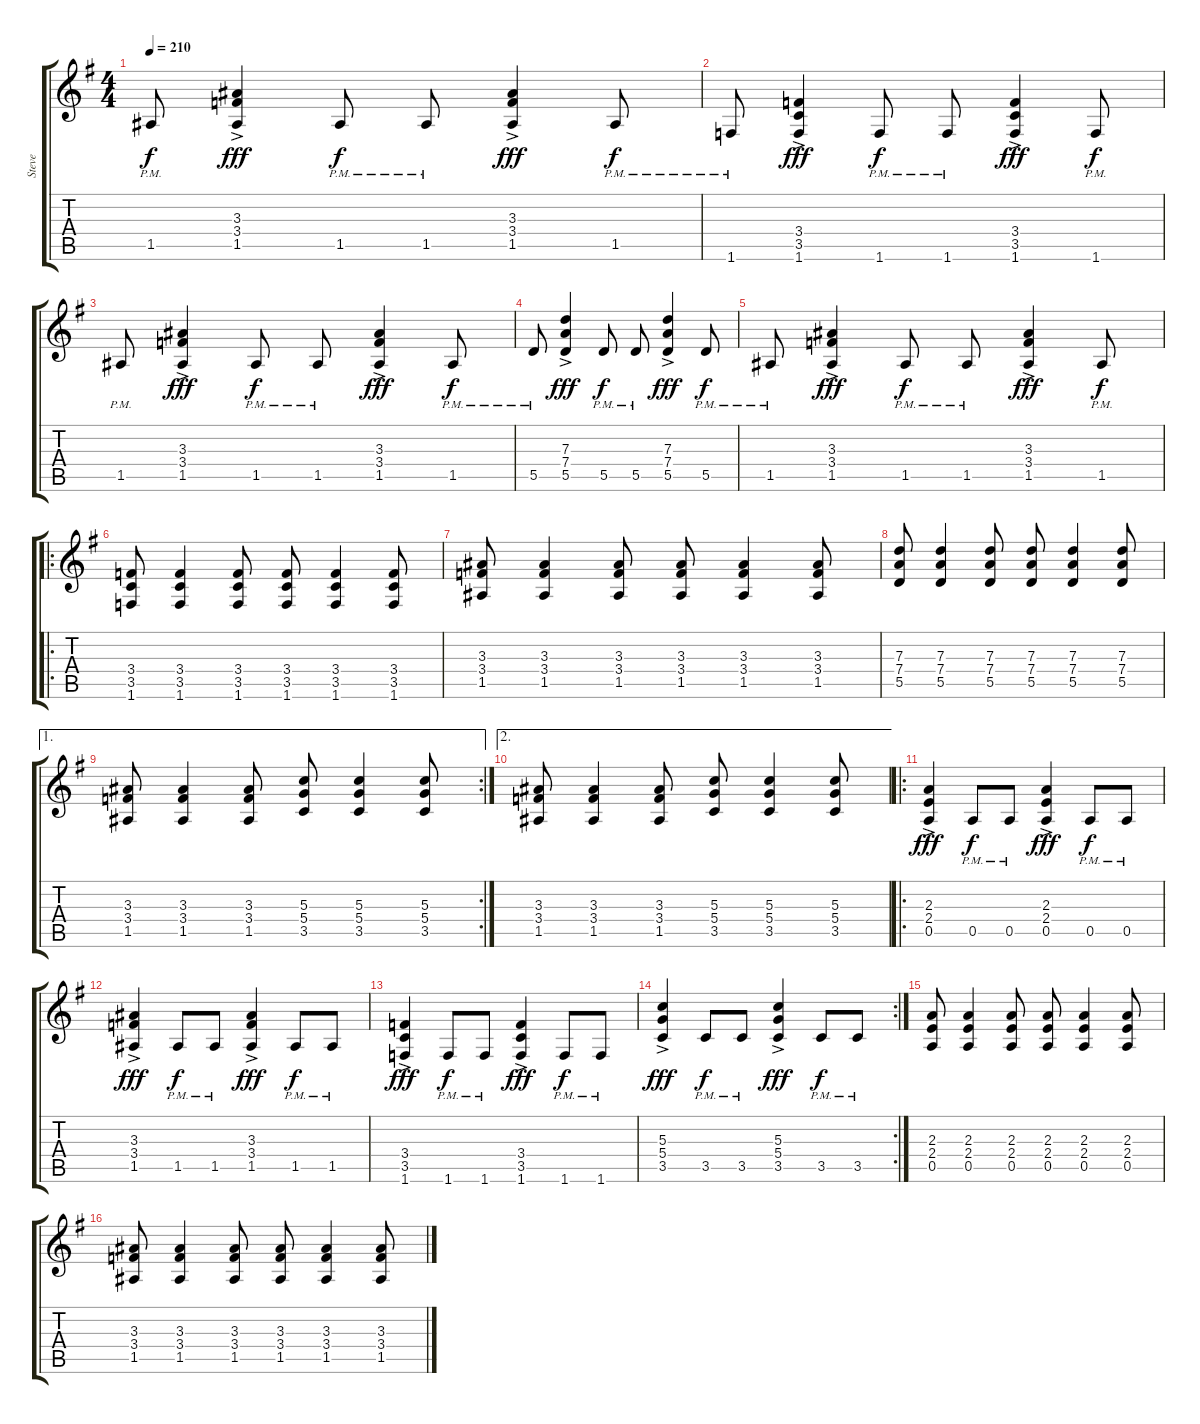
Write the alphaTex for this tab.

\track ("Steve" "Steve") {instrument overdrivenguitar}
\staff {score tabs}
\tuning (E4 B3 G3 D3 A2 E2) {hide}
\ts (4 4)
\tempo 210
\clef g2
\ks g
1.5{pm}.8{dy f} (3.3 3.4{ac} 1.5).4{dy fff} 1.5{pm}.8{dy f} 1.5{pm}.8 (3.3 3.4{ac} 1.5).4{dy fff} 1.5{pm}.8{dy f} |
1.6{pm}.8 (3.4 3.5 1.6{ac}).4{dy fff} 1.6{pm}.8{dy f} 1.6{pm}.8 (3.4 3.5 1.6{ac}).4{dy fff} 1.6{pm}.8{dy f} |
1.5{pm}.8 (3.3 3.4{ac} 1.5).4{dy fff} 1.5{pm}.8{dy f} 1.5{pm}.8 (3.3 3.4{ac} 1.5).4{dy fff} 1.5{pm}.8{dy f} |
5.5{pm}.8 (7.3 7.4{ac} 5.5).4{dy fff} 5.5{pm}.8{dy f} 5.5{pm}.8 (7.3 7.4{ac} 5.5).4{dy fff} 5.5{pm}.8{dy f} |
1.5{pm}.8 (3.3 3.4{ac} 1.5).4{dy fff} 1.5{pm}.8{dy f} 1.5{pm}.8 (3.3 3.4{ac} 1.5).4{dy fff} 1.5{pm}.8{dy f} |
\ro
(3.4 3.5 1.6).8 (3.4 3.5 1.6).4 (3.4 3.5 1.6).8 (3.4 3.5 1.6).8 (3.4 3.5 1.6).4 (3.4 3.5 1.6).8 |
(3.3 3.4 1.5).8 (3.3 3.4 1.5).4 (3.3 3.4 1.5).8 (3.3 3.4 1.5).8 (3.3 3.4 1.5).4 (3.3 3.4 1.5).8 |
(7.3 7.4 5.5).8 (7.3 7.4 5.5).4 (7.3 7.4 5.5).8 (7.3 7.4 5.5).8 (7.3 7.4 5.5).4 (7.3 7.4 5.5).8 |
\ae 1
\rc 2
(3.3 3.4 1.5).8 (3.3 3.4 1.5).4 (3.3 3.4 1.5).8 (5.3 5.4 3.5).8 (5.3 5.4 3.5).4 (5.3 5.4 3.5).8 |
\ae 2
(3.3 3.4 1.5).8 (3.3 3.4 1.5).4 (3.3 3.4 1.5).8 (5.3 5.4 3.5).8 (5.3 5.4 3.5).4 (5.3 5.4 3.5).8 |
\ro
(2.3 2.4 0.5{ac}).4{dy fff} 0.5{pm}.8{dy f} 0.5{pm}.8 (2.3 2.4 0.5{ac}).4{dy fff} 0.5{pm}.8{dy f} 0.5{pm}.8 |
(3.3 3.4 1.5{ac}).4{dy fff} 1.5{pm}.8{dy f} 1.5{pm}.8 (3.3 3.4 1.5{ac}).4{dy fff} 1.5{pm}.8{dy f} 1.5{pm}.8 |
(3.4 3.5{ac} 1.6).4{dy fff} 1.6{pm}.8{dy f} 1.6{pm}.8 (3.4 3.5{ac} 1.6).4{dy fff} 1.6{pm}.8{dy f} 1.6{pm}.8 |
\rc 2
(5.3 5.4 3.5{ac}).4{dy fff} 3.5{pm}.8{dy f} 3.5{pm}.8 (5.3 5.4 3.5{ac}).4{dy fff} 3.5{pm}.8{dy f} 3.5{pm}.8 |
(2.3 2.4 0.5).8 (2.3 2.4 0.5).4 (2.3 2.4 0.5).8 (2.3 2.4 0.5).8 (2.3 2.4 0.5).4 (2.3 2.4 0.5).8 |
(3.3 3.4 1.5).8 (3.3 3.4 1.5).4 (3.3 3.4 1.5).8 (3.3 3.4 1.5).8 (3.3 3.4 1.5).4 (3.3 3.4 1.5).8
